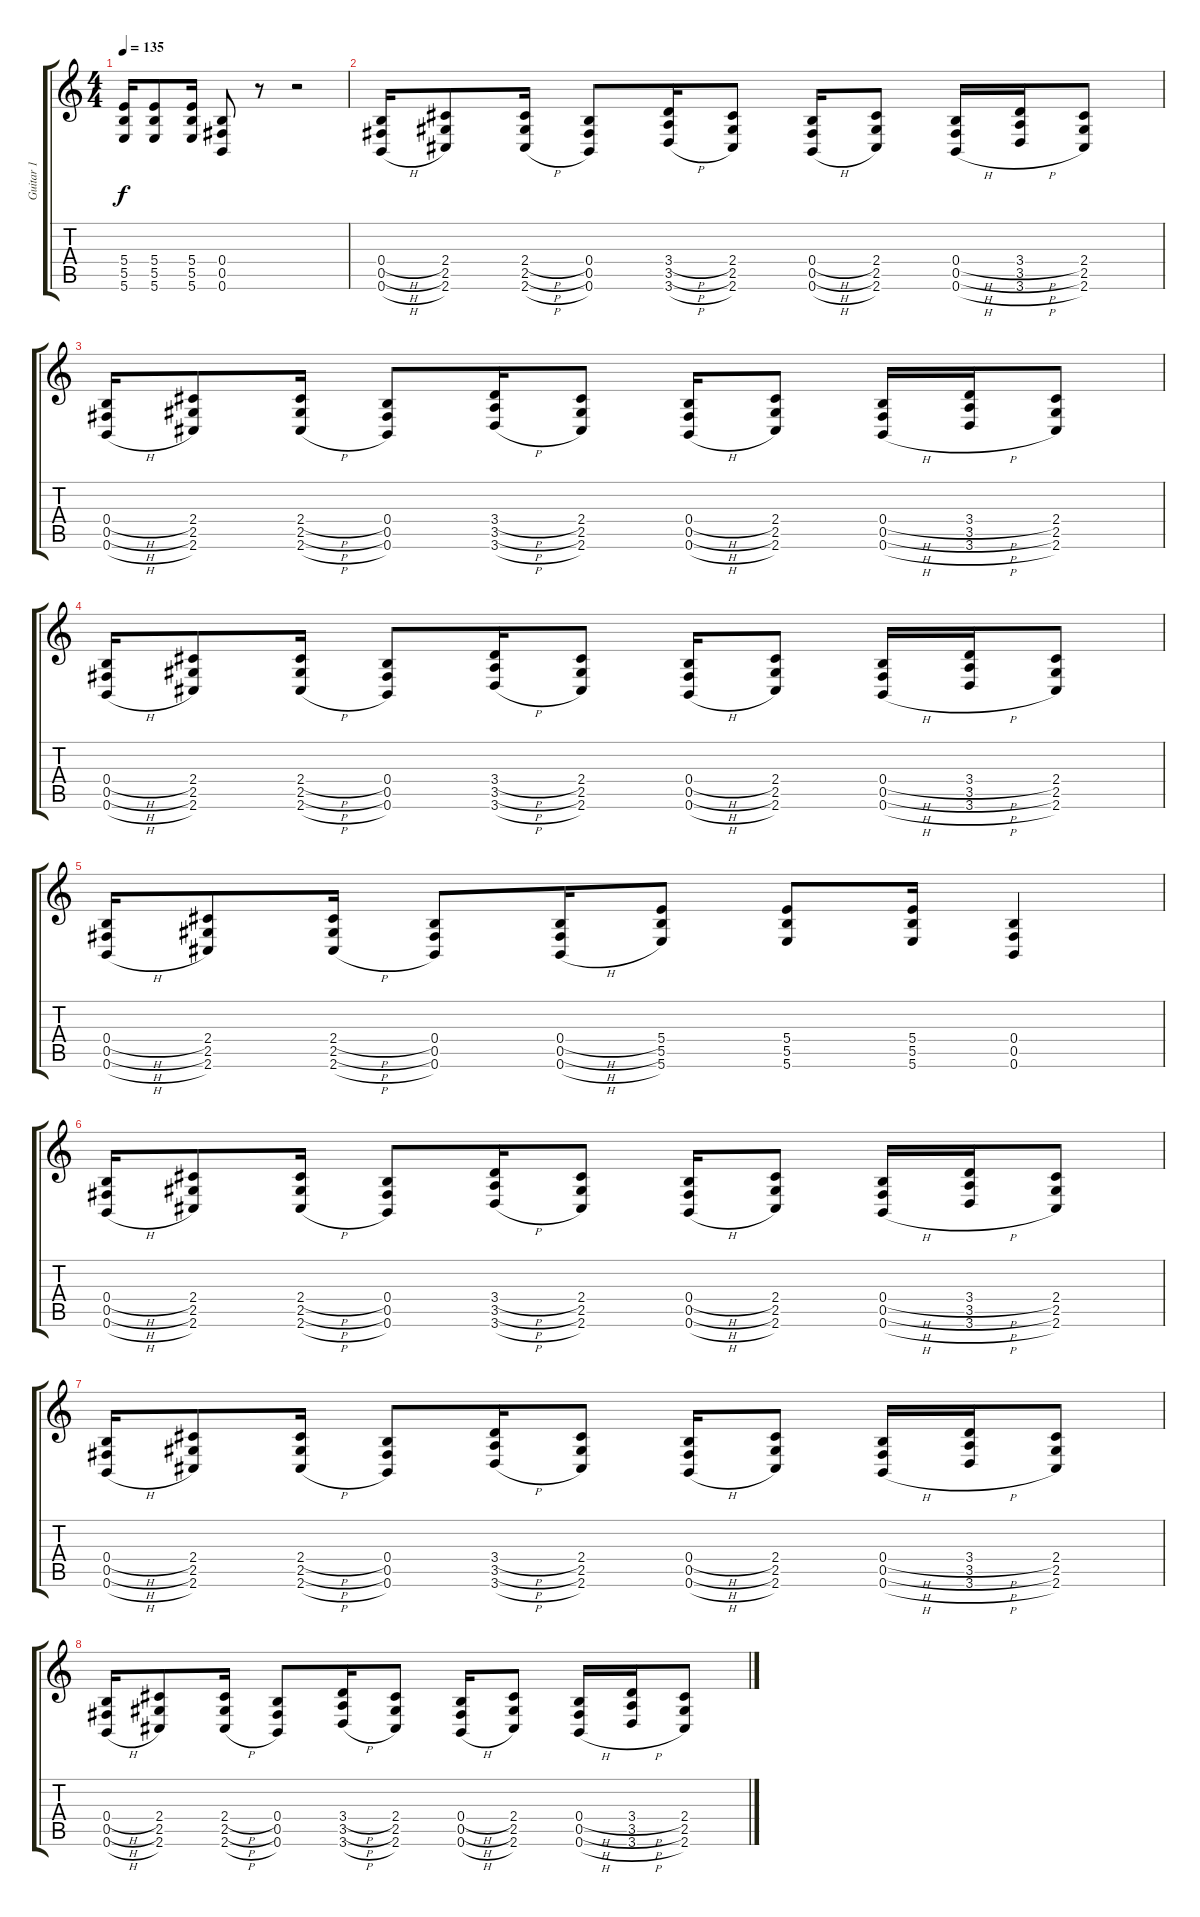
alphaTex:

\track ("Guitar 1" "Guitar 1") {instrument distortionguitar}
\staff {score tabs}
\tuning (Db4 Ab3 E3 B2 Gb2 B1) {hide}
\ts (4 4)
\tempo 135
\clef g2
\ks c
(5.4{t} 5.5{t} 5.6{t}).16{dy f} (5.4 5.5 5.6).8 (5.4 5.5 5.6).16 (0.4 0.5 0.6).8 r.8 r.2 |
(0.4{h} 0.5{h} 0.6{h}).16 (2.4 2.5 2.6).8 (2.4{h} 2.5{h} 2.6{h}).16 (0.4 0.5 0.6).8 (3.4{h} 3.5{h} 3.6{h}).16 (2.4 2.5 2.6).8 (0.4{h} 0.5{h} 0.6{h}).16 (2.4 2.5 2.6).8 (0.4{h} 0.5{h} 0.6{h}).16 (3.4{h} 3.5{h} 3.6{h}).16 (2.4 2.5 2.6).8 |
(0.4{h} 0.5{h} 0.6{h}).16 (2.4 2.5 2.6).8 (2.4{h} 2.5{h} 2.6{h}).16 (0.4 0.5 0.6).8 (3.4{h} 3.5{h} 3.6{h}).16 (2.4 2.5 2.6).8 (0.4{h} 0.5{h} 0.6{h}).16 (2.4 2.5 2.6).8 (0.4{h} 0.5{h} 0.6{h}).16 (3.4{h} 3.5{h} 3.6{h}).16 (2.4 2.5 2.6).8 |
(0.4{h} 0.5{h} 0.6{h}).16 (2.4 2.5 2.6).8 (2.4{h} 2.5{h} 2.6{h}).16 (0.4 0.5 0.6).8 (3.4{h} 3.5{h} 3.6{h}).16 (2.4 2.5 2.6).8 (0.4{h} 0.5{h} 0.6{h}).16 (2.4 2.5 2.6).8 (0.4{h} 0.5{h} 0.6{h}).16 (3.4{h} 3.5{h} 3.6{h}).16 (2.4 2.5 2.6).8 |
(0.4{h} 0.5{h} 0.6{h}).16 (2.4 2.5 2.6).8 (2.4{h} 2.5{h} 2.6{h}).16 (0.4 0.5 0.6).8 (0.4{h} 0.5{h} 0.6{h}).16 (5.4 5.5 5.6).8 (5.4 5.5 5.6).8 (5.4 5.5 5.6).16 (0.4 0.5 0.6).4 |
(0.4{h} 0.5{h} 0.6{h}).16 (2.4 2.5 2.6).8 (2.4{h} 2.5{h} 2.6{h}).16 (0.4 0.5 0.6).8 (3.4{h} 3.5{h} 3.6{h}).16 (2.4 2.5 2.6).8 (0.4{h} 0.5{h} 0.6{h}).16 (2.4 2.5 2.6).8 (0.4{h} 0.5{h} 0.6{h}).16 (3.4{h} 3.5{h} 3.6{h}).16 (2.4 2.5 2.6).8 |
(0.4{h} 0.5{h} 0.6{h}).16 (2.4 2.5 2.6).8 (2.4{h} 2.5{h} 2.6{h}).16 (0.4 0.5 0.6).8 (3.4{h} 3.5{h} 3.6{h}).16 (2.4 2.5 2.6).8 (0.4{h} 0.5{h} 0.6{h}).16 (2.4 2.5 2.6).8 (0.4{h} 0.5{h} 0.6{h}).16 (3.4{h} 3.5{h} 3.6{h}).16 (2.4 2.5 2.6).8 |
(0.4{h} 0.5{h} 0.6{h}).16 (2.4 2.5 2.6).8 (2.4{h} 2.5{h} 2.6{h}).16 (0.4 0.5 0.6).8 (3.4{h} 3.5{h} 3.6{h}).16 (2.4 2.5 2.6).8 (0.4{h} 0.5{h} 0.6{h}).16 (2.4 2.5 2.6).8 (0.4{h} 0.5{h} 0.6{h}).16 (3.4{h} 3.5{h} 3.6{h}).16 (2.4 2.5 2.6).8
